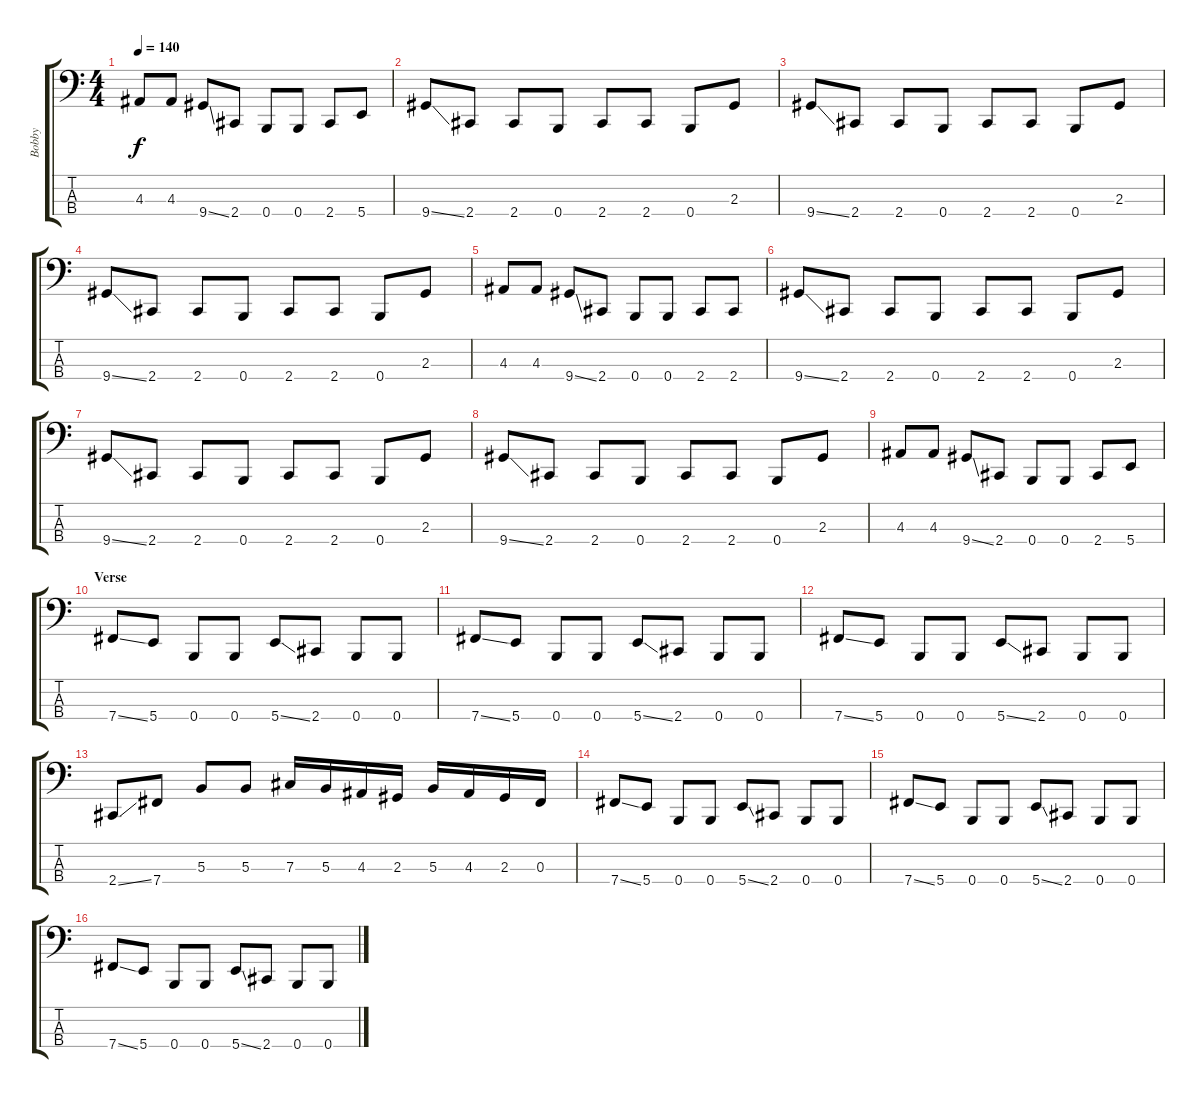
\track ("Bobby" "Bobby") {instrument electricbasspick}
\staff {score tabs}
\tuning (E2 B1 Gb1 B0) {hide}
\ts (4 4)
\tempo 140
\clef f4
\ks c
4.3.8{dy f} 4.3.8 9.4{ss}.8 2.4.8 0.4.8 0.4.8 2.4.8 5.4.8 |
9.4{ss}.8 2.4.8 2.4.8 0.4.8 2.4.8 2.4.8 0.4.8 2.3.8 |
9.4{ss}.8 2.4.8 2.4.8 0.4.8 2.4.8 2.4.8 0.4.8 2.3.8 |
9.4{ss}.8 2.4.8 2.4.8 0.4.8 2.4.8 2.4.8 0.4.8 2.3.8 |
4.3.8 4.3.8 9.4{ss}.8 2.4.8 0.4.8 0.4.8 2.4.8 2.4.8 |
9.4{ss}.8 2.4.8 2.4.8 0.4.8 2.4.8 2.4.8 0.4.8 2.3.8 |
9.4{ss}.8 2.4.8 2.4.8 0.4.8 2.4.8 2.4.8 0.4.8 2.3.8 |
9.4{ss}.8 2.4.8 2.4.8 0.4.8 2.4.8 2.4.8 0.4.8 2.3.8 |
4.3.8 4.3.8 9.4{ss}.8 2.4.8 0.4.8 0.4.8 2.4.8 5.4.8 |
\section ("" "Verse")
7.4{ss}.8 5.4.8 0.4.8 0.4.8 5.4{ss}.8 2.4.8 0.4.8 0.4.8 |
7.4{ss}.8 5.4.8 0.4.8 0.4.8 5.4{ss}.8 2.4.8 0.4.8 0.4.8 |
7.4{ss}.8 5.4.8 0.4.8 0.4.8 5.4{ss}.8 2.4.8 0.4.8 0.4.8 |
2.4{ss}.8 7.4.8 5.3.8 5.3.8 7.3.16 5.3.16 4.3.16 2.3.16 5.3.16 4.3.16 2.3.16 0.3.16 |
7.4{ss}.8 5.4.8 0.4.8 0.4.8 5.4{ss}.8 2.4.8 0.4.8 0.4.8 |
7.4{ss}.8 5.4.8 0.4.8 0.4.8 5.4{ss}.8 2.4.8 0.4.8 0.4.8 |
7.4{ss}.8 5.4.8 0.4.8 0.4.8 5.4{ss}.8 2.4.8 0.4.8 0.4.8
